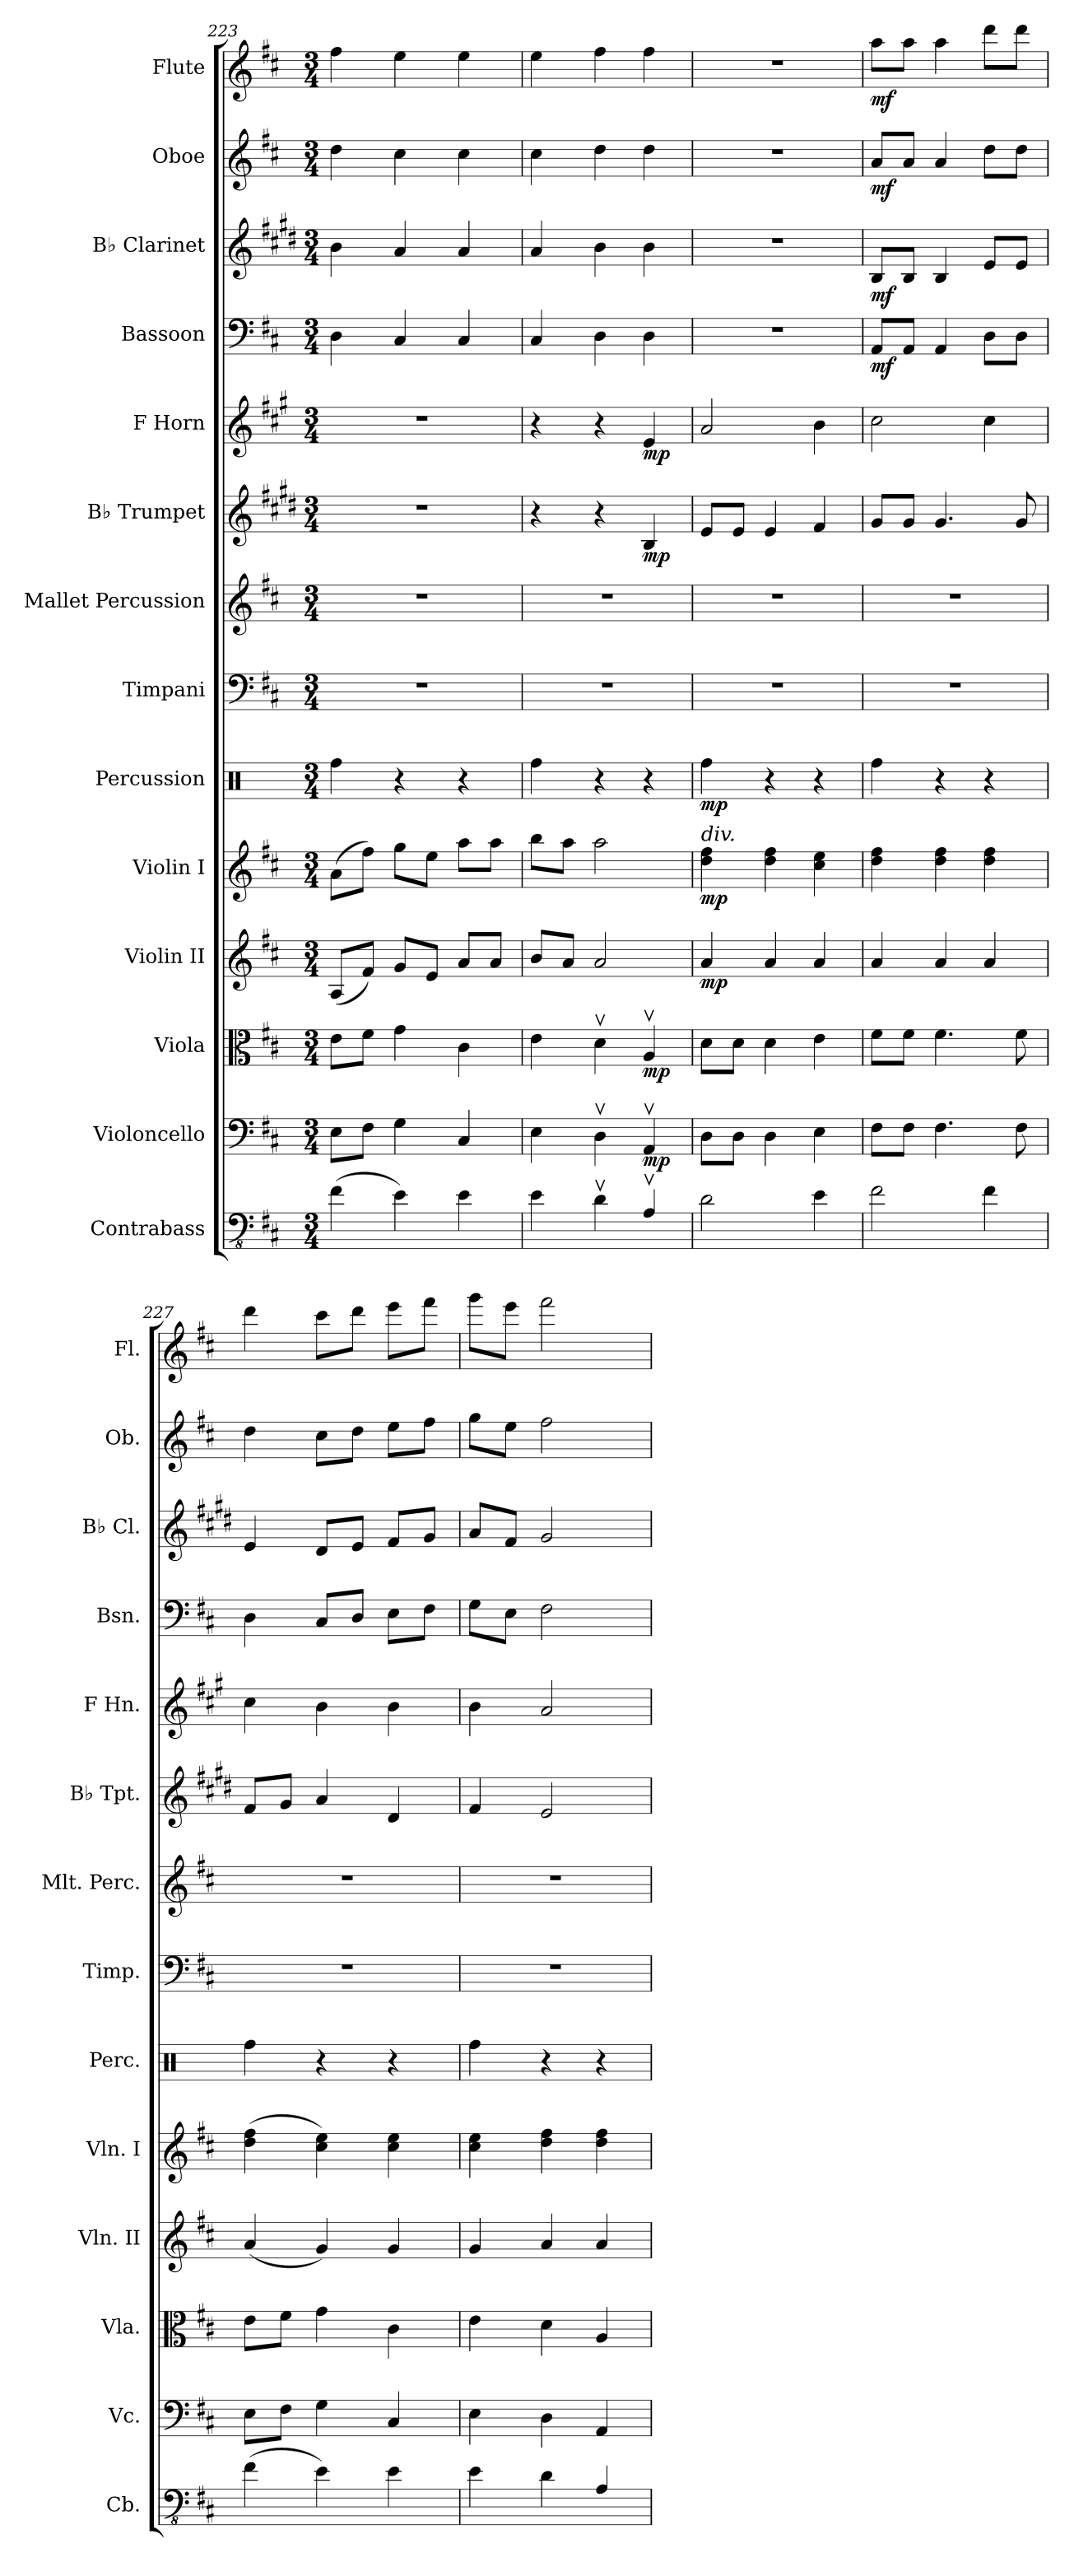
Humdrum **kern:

**kern	**kern	**dynam	**kern	**dynam	**kern	**dynam	**kern	**dynam	**kern	**dynam	**kern	**kern	**kern	**dynam	**kern	**dynam	**kern	**dynam	**kern	**dynam	**kern	**dynam	**kern	**dynam
*part14	*part13	*part13	*part12	*part12	*part11	*part11	*part10	*part10	*part9	*part9	*part8	*part7	*part6	*part6	*part5	*part5	*part4	*part4	*part3	*part3	*part2	*part2	*part1	*part1
*staff14	*staff13	*staff13	*staff12	*staff12	*staff11	*staff11	*staff10	*staff10	*staff9	*staff9	*staff8	*staff7	*staff6	*staff6	*staff5	*staff5	*staff4	*staff4	*staff3	*staff3	*staff2	*staff2	*staff1	*staff1
*I"Contrabass	*I"Violoncello	*	*I"Viola	*	*I"Violin II	*	*I"Violin I	*	*I"Percussion	*	*I"Timpani	*I"Mallet Percussion	*I"B♭ Trumpet	*	*I"F Horn	*	*I"Bassoon	*	*I"B♭ Clarinet	*	*I"Oboe	*	*I"Flute	*
*I'Cb.	*I'Vc.	*	*I'Vla.	*	*I'Vln. II	*	*I'Vln. I	*	*I'Perc.	*	*I'Timp.	*I'Mlt. Perc.	*I'B♭ Tpt.	*	*I'F Hn.	*	*I'Bsn.	*	*I'B♭ Cl.	*	*I'Ob.	*	*I'Fl.	*
*clefFv4	*clefF4	*	*clefC3	*	*clefG2	*	*clefG2	*	*clefX	*	*clefF4	*clefG2	*clefG2	*	*clefG2	*	*clefF4	*	*clefG2	*	*clefG2	*	*clefG2	*
*ITrd7c12	*	*	*	*	*	*	*	*	*	*	*	*ITrd-14c-24	*ITrd1c2	*	*ITrd4c7	*	*	*	*ITrd1c2	*	*	*	*	*
*k[f#c#]	*k[f#c#]	*	*k[f#c#]	*	*k[f#c#]	*	*k[f#c#]	*	*k[]	*	*k[f#c#]	*k[f#c#]	*k[f#c#]	*	*k[f#c#]	*	*k[f#c#]	*	*k[f#c#]	*	*k[f#c#]	*	*k[f#c#]	*
*M3/4	*M3/4	*	*M3/4	*	*M3/4	*	*M3/4	*	*M3/4	*	*M3/4	*M3/4	*M3/4	*	*M3/4	*	*M3/4	*	*M3/4	*	*M3/4	*	*M3/4	*
=223	=223	=223	=223	=223	=223	=223	=223	=223	=223	=223	=223	=223	=223	=223	=223	=223	=223	=223	=223	=223	=223	=223	=223	=223
(4FF#\	8E\L	.	8e\L	.	(8A/L	.	(8a\L	.	4Rff\	.	2.r	2.r	2.r	.	2.r	.	4D\	.	4a\	.	4dd\	.	4ff#\	.
.	8F#\J	.	8f#\J	.	8f#/J)	.	8ff#\J)	.	.	.	.	.	.	.	.	.	.	.	.	.	.	.	.	.
4EE\)	4G\	.	4g\	.	8g/L	.	8gg\L	.	4r	.	.	.	.	.	.	.	4C#/	.	4g/	.	4cc#\	.	4ee\	.
.	.	.	.	.	8e/J	.	8ee\J	.	.	.	.	.	.	.	.	.	.	.	.	.	.	.	.	.
4EE\	4C#/	.	4c#\	.	8a/L	.	8aa\L	.	4r	.	.	.	.	.	.	.	4C#/	.	4g/	.	4cc#\	.	4ee\	.
.	.	.	.	.	8a/J	.	8aa\J	.	.	.	.	.	.	.	.	.	.	.	.	.	.	.	.	.
=224	=224	=224	=224	=224	=224	=224	=224	=224	=224	=224	=224	=224	=224	=224	=224	=224	=224	=224	=224	=224	=224	=224	=224	=224
4EE\	4E\	.	4e\	.	8b/L	.	8bb\L	.	4Rff\	.	2.r	2.r	4r	.	4r	.	4C#/	.	4g/	.	4cc#\	.	4ee\	.
.	.	.	.	.	8a/J	.	8aa\J	.	.	.	.	.	.	.	.	.	.	.	.	.	.	.	.	.
4DDv\	4Dv\	.	4dv\	.	2a/	.	2aa\	.	4r	.	.	.	4r	.	4r	.	4D\	.	4a\	.	4dd\	.	4ff#\	.
!	!	!LO:DY:b	!	!LO:DY:b	!	!	!	!	!	!	!	!	!	!LO:DY:b	!	!LO:DY:b	!	!	!	!	!	!	!	!
4AAAv/	4AAv/	mp	4Av/	mp	.	.	.	.	4r	.	.	.	4A/	mp	4A/	mp	4D\	.	4a\	.	4dd\	.	4ff#\	.
=225	=225	=225	=225	=225	=225	=225	=225	=225	=225	=225	=225	=225	=225	=225	=225	=225	=225	=225	=225	=225	=225	=225	=225	=225
!	!	!	!	!	!	!	!LO:TX:a:i:t=div.	!	!	!	!	!	!	!	!	!	!	!	!	!	!	!	!	!
!	!	!	!	!	!	!LO:DY:b	!	!LO:DY:b	!	!LO:DY:b	!	!	!	!	!	!	!	!	!	!	!	!	!	!
2DD\	8D\L	.	8d\L	.	4a/	mp	4dd\ 4ff#\	mp	4Rff\	mp	2.r	2.r	8d/L	.	2d/	.	2.r	.	2.r	.	2.r	.	2.r	.
.	8D\J	.	8d\J	.	.	.	.	.	.	.	.	.	8d/J	.	.	.	.	.	.	.	.	.	.	.
.	4D\	.	4d\	.	4a/	.	4dd\ 4ff#\	.	4r	.	.	.	4d/	.	.	.	.	.	.	.	.	.	.	.
4EE\	4E\	.	4e\	.	4a/	.	4cc#\ 4ee\	.	4r	.	.	.	4e/	.	4e\	.	.	.	.	.	.	.	.	.
=226	=226	=226	=226	=226	=226	=226	=226	=226	=226	=226	=226	=226	=226	=226	=226	=226	=226	=226	=226	=226	=226	=226	=226	=226
!	!	!	!	!	!	!	!	!	!	!	!	!	!	!	!	!	!	!LO:DY:b	!	!LO:DY:b	!	!LO:DY:b	!	!LO:DY:b
2FF#\	8F#\L	.	8f#\L	.	4a/	.	4dd\ 4ff#\	.	4Rff\	.	2.r	2.r	8f#/L	.	2f#\	.	8AA/L	mf	8A/L	mf	8a/L	mf	8aa\L	mf
.	8F#\J	.	8f#\J	.	.	.	.	.	.	.	.	.	8f#/J	.	.	.	8AA/J	.	8A/J	.	8a/J	.	8aa\J	.
.	4.F#\	.	4.f#\	.	4a/	.	4dd\ 4ff#\	.	4r	.	.	.	4.f#/	.	.	.	4AA/	.	4A/	.	4a/	.	4aa\	.
4FF#\	.	.	.	.	4a/	.	4dd\ 4ff#\	.	4r	.	.	.	.	.	4f#\	.	8D\L	.	8d/L	.	8dd\L	.	8ddd\L	.
.	8F#\	.	8f#\	.	.	.	.	.	.	.	.	.	8f#/	.	.	.	8D\J	.	8d/J	.	8dd\J	.	8ddd\J	.
=227	=227	=227	=227	=227	=227	=227	=227	=227	=227	=227	=227	=227	=227	=227	=227	=227	=227	=227	=227	=227	=227	=227	=227	=227
(4FF#\	8E\L	.	8e\L	.	(4a/	.	(4dd\ 4ff#\	.	4Rff\	.	2.r	2.r	8e/L	.	4f#\	.	4D\	.	4d/	.	4dd\	.	4ddd\	.
.	8F#\J	.	8f#\J	.	.	.	.	.	.	.	.	.	8f#/J	.	.	.	.	.	.	.	.	.	.	.
4EE\)	4G\	.	4g\	.	4g/)	.	4cc#\ 4ee\)	.	4r	.	.	.	4g/	.	4e\	.	8C#/L	.	8c#/L	.	8cc#\L	.	8ccc#\L	.
.	.	.	.	.	.	.	.	.	.	.	.	.	.	.	.	.	8D/J	.	8d/J	.	8dd\J	.	8ddd\J	.
4EE\	4C#/	.	4c#\	.	4g/	.	4cc#\ 4ee\	.	4r	.	.	.	4c#/	.	4e\	.	8E\L	.	8e/L	.	8ee\L	.	8eee\L	.
.	.	.	.	.	.	.	.	.	.	.	.	.	.	.	.	.	8F#\J	.	8f#/J	.	8ff#\J	.	8fff#\J	.
=228	=228	=228	=228	=228	=228	=228	=228	=228	=228	=228	=228	=228	=228	=228	=228	=228	=228	=228	=228	=228	=228	=228	=228	=228
4EE\	4E\	.	4e\	.	4g/	.	4cc#\ 4ee\	.	4Rff\	.	2.r	2.r	4e/	.	4e\	.	8G\L	.	8g/L	.	8gg\L	.	8ggg\L	.
.	.	.	.	.	.	.	.	.	.	.	.	.	.	.	.	.	8E\J	.	8e/J	.	8ee\J	.	8eee\J	.
4DD\	4D\	.	4d\	.	4a/	.	4dd\ 4ff#\	.	4r	.	.	.	2d/	.	2d/	.	2F#\	.	2f#/	.	2ff#\	.	2fff#\	.
4AAA/	4AA/	.	4A/	.	4a/	.	4dd\ 4ff#\	.	4r	.	.	.	.	.	.	.	.	.	.	.	.	.	.	.
=	=	=	=	=	=	=	=	=	=	=	=	=	=	=	=	=	=	=	=	=	=	=	=	=
*-	*-	*-	*-	*-	*-	*-	*-	*-	*-	*-	*-	*-	*-	*-	*-	*-	*-	*-	*-	*-	*-	*-	*-	*-
